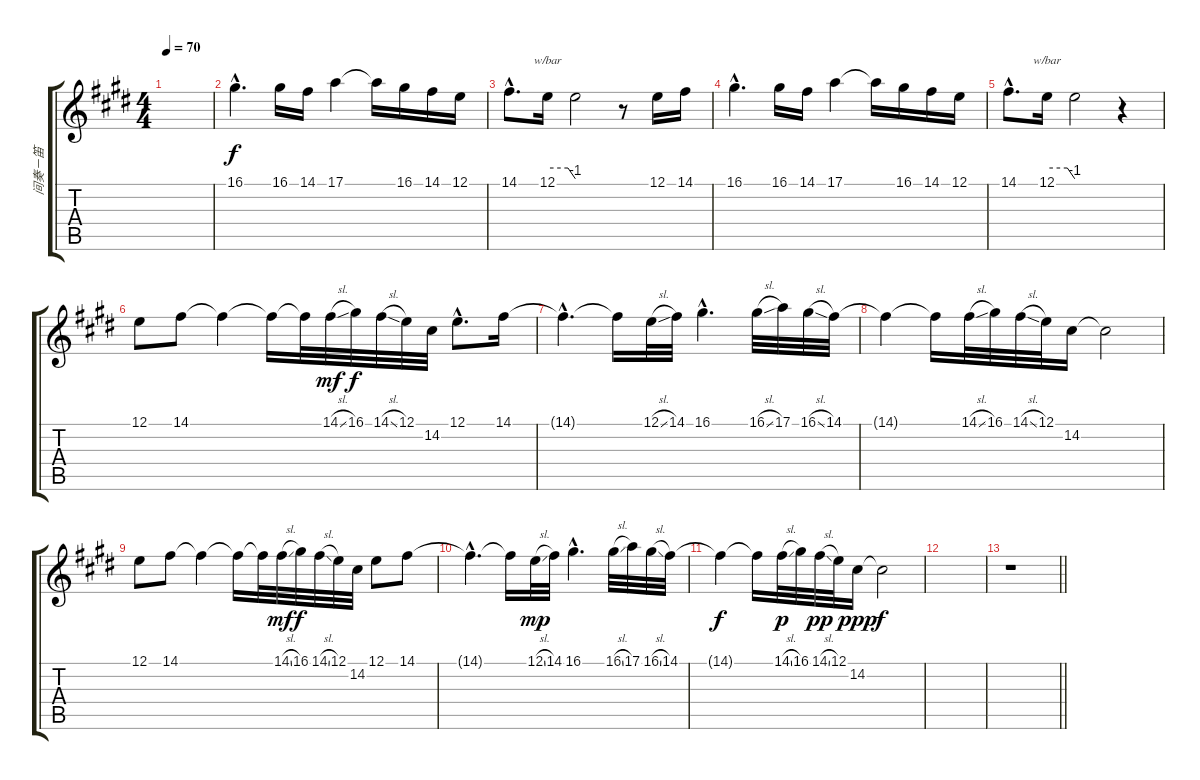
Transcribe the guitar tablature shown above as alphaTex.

\track ("间奏－笛" "间奏－笛") {instrument panflute}
\staff {score tabs}
\tuning (E4 B3 G3 D3 A2 E2) {hide}
\ts (4 4)
\tempo 70
\clef g2
\ks e
|
16.1{hac}.4{d} 16.1.16 14.1.16 17.1.4 17.1{t}.16 16.1.16 14.1.16 12.1.16 |
14.1{hac}.8{d} 12.1.16{tbe (custom default 0 0 44 0 60 -4)} 12.1{t}.2 r.8 12.1.16 14.1.16 |
16.1{hac}.4{d} 16.1.16 14.1.16 17.1.4 17.1{t}.16 16.1.16 14.1.16 12.1.16 |
14.1{hac}.8{d} 12.1.16{tbe (custom default 0 0 44 0 60 -4)} 12.1{t}.2 r.4 |
12.1.8 14.1.8 14.1{t}.4 14.1{t}.16 14.1{t}.32 14.1{sl}.32{dy mf} 16.1.32{dy f} 14.1{sl}.32 12.1.32 14.2.32 12.1{hac}.8{d} 14.1.16 |
14.1{hac t}.4{d} 14.1{t}.16 12.1{sl}.32 14.1.32 16.1{hac}.4{d} 16.1{sl}.32 17.1.32 16.1{sl}.32 14.1.32 |
14.1{t}.4 14.1{t}.16 14.1{sl}.32 16.1.32 14.1{sl}.32 12.1.32 14.2.16 14.2{t}.2 |
12.1.8 14.1.8 14.1{t}.4 14.1{t}.16 14.1{t}.32 14.1{sl}.32{dy mf} 16.1.32{dy f} 14.1{sl}.32 12.1.32 14.2.32 12.1.8 14.1.8 |
14.1{hac t}.4{d} 14.1{t}.16 12.1{sl}.32{dy mp} 14.1.32 16.1{hac}.4{d} 16.1{sl}.32 17.1.32 16.1{sl}.32 14.1.32 |
14.1{t}.4{dy f} 14.1{t}.16 14.1{sl}.32{dy p} 16.1.32 14.1{sl}.32{dy pp} 12.1.32 14.2.16{dy ppp} 14.2{t}.2{dy f} |
|
\barLineRight lightlight
r.1
